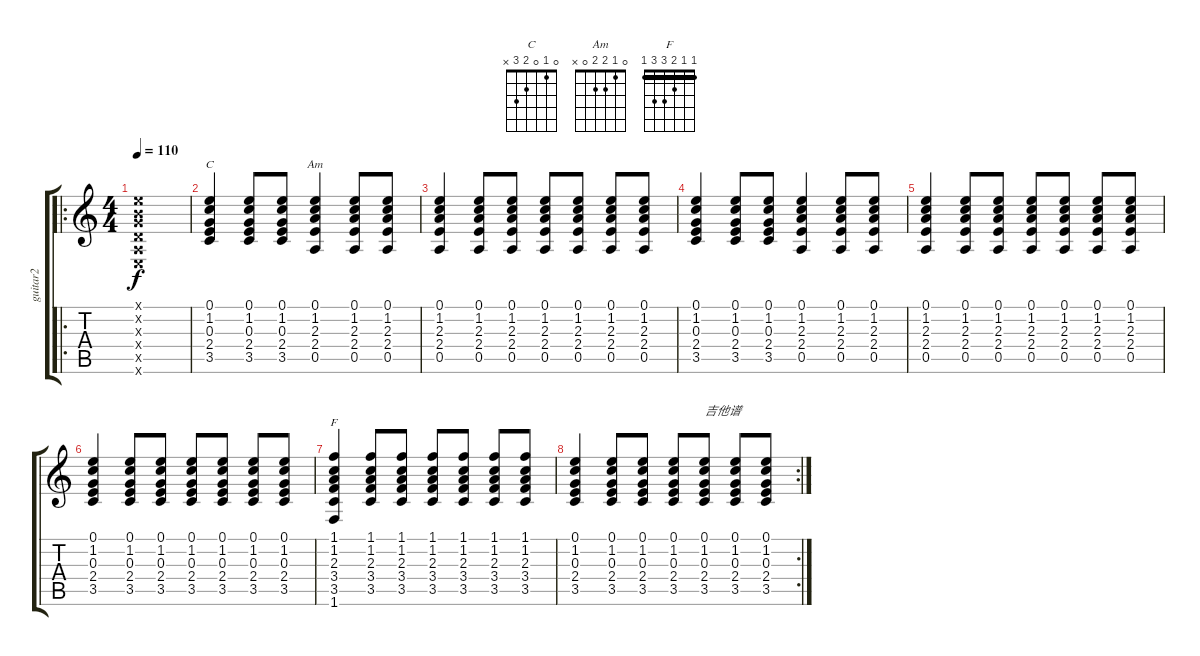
\track ("guitar2" "guitar2") {instrument acousticguitarsteel}
\staff {score tabs}
\tuning (E4 B3 G3 D3 A2 E2) {hide}
\chord ("C" 0 1 0 2 3 x)
\chord ("Am" 0 1 2 2 0 x)
\chord ("F" 1 1 2 3 3 1) {barre 1}
\ro
\ts (4 4)
\tempo 110
\clef g2
\ks c
(0.1{x} 0.2{x} 0.3{x} 0.4{x} 0.5{x} 0.6{x}).1{dy f} |
(0.1 1.2 0.3 2.4 3.5).4{ch "C"} (0.1 1.2 0.3 2.4 3.5).8 (0.1 1.2 0.3 2.4 3.5).8 (0.1 1.2 2.3 2.4 0.5).4{ch "Am"} (0.1 1.2 2.3 2.4 0.5).8 (0.1 1.2 2.3 2.4 0.5).8 |
(0.1 1.2 2.3 2.4 0.5).4 (0.1 1.2 2.3 2.4 0.5).8 (0.1 1.2 2.3 2.4 0.5).8 (0.1 1.2 2.3 2.4 0.5).8 (0.1 1.2 2.3 2.4 0.5).8 (0.1 1.2 2.3 2.4 0.5).8 (0.1 1.2 2.3 2.4 0.5).8 |
(0.1 1.2 0.3 2.4 3.5).4 (0.1 1.2 0.3 2.4 3.5).8 (0.1 1.2 0.3 2.4 3.5).8 (0.1 1.2 2.3 2.4 0.5).4 (0.1 1.2 2.3 2.4 0.5).8 (0.1 1.2 2.3 2.4 0.5).8 |
(0.1 1.2 2.3 2.4 0.5).4 (0.1 1.2 2.3 2.4 0.5).8 (0.1 1.2 2.3 2.4 0.5).8 (0.1 1.2 2.3 2.4 0.5).8 (0.1 1.2 2.3 2.4 0.5).8 (0.1 1.2 2.3 2.4 0.5).8 (0.1 1.2 2.3 2.4 0.5).8 |
(0.1 1.2 0.3 2.4 3.5).4 (0.1 1.2 0.3 2.4 3.5).8 (0.1 1.2 0.3 2.4 3.5).8 (0.1 1.2 0.3 2.4 3.5).8 (0.1 1.2 0.3 2.4 3.5).8 (0.1 1.2 0.3 2.4 3.5).8 (0.1 1.2 0.3 2.4 3.5).8 |
(1.1 1.2 2.3 3.4 3.5 1.6).4{ch "F"} (1.1 1.2 2.3 3.4 3.5).8 (1.1 1.2 2.3 3.4 3.5).8 (1.1 1.2 2.3 3.4 3.5).8 (1.1 1.2 2.3 3.4 3.5).8 (1.1 1.2 2.3 3.4 3.5).8 (1.1 1.2 2.3 3.4 3.5).8 |
\rc 2
(0.1 1.2 0.3 2.4 3.5).4 (0.1 1.2 0.3 2.4 3.5).8 (0.1 1.2 0.3 2.4 3.5).8 (0.1 1.2 0.3 2.4 3.5).8 (0.1 1.2 0.3 2.4 3.5).8{txt "吉他谱"} (0.1 1.2 0.3 2.4 3.5).8 (0.1 1.2 0.3 2.4 3.5).8
